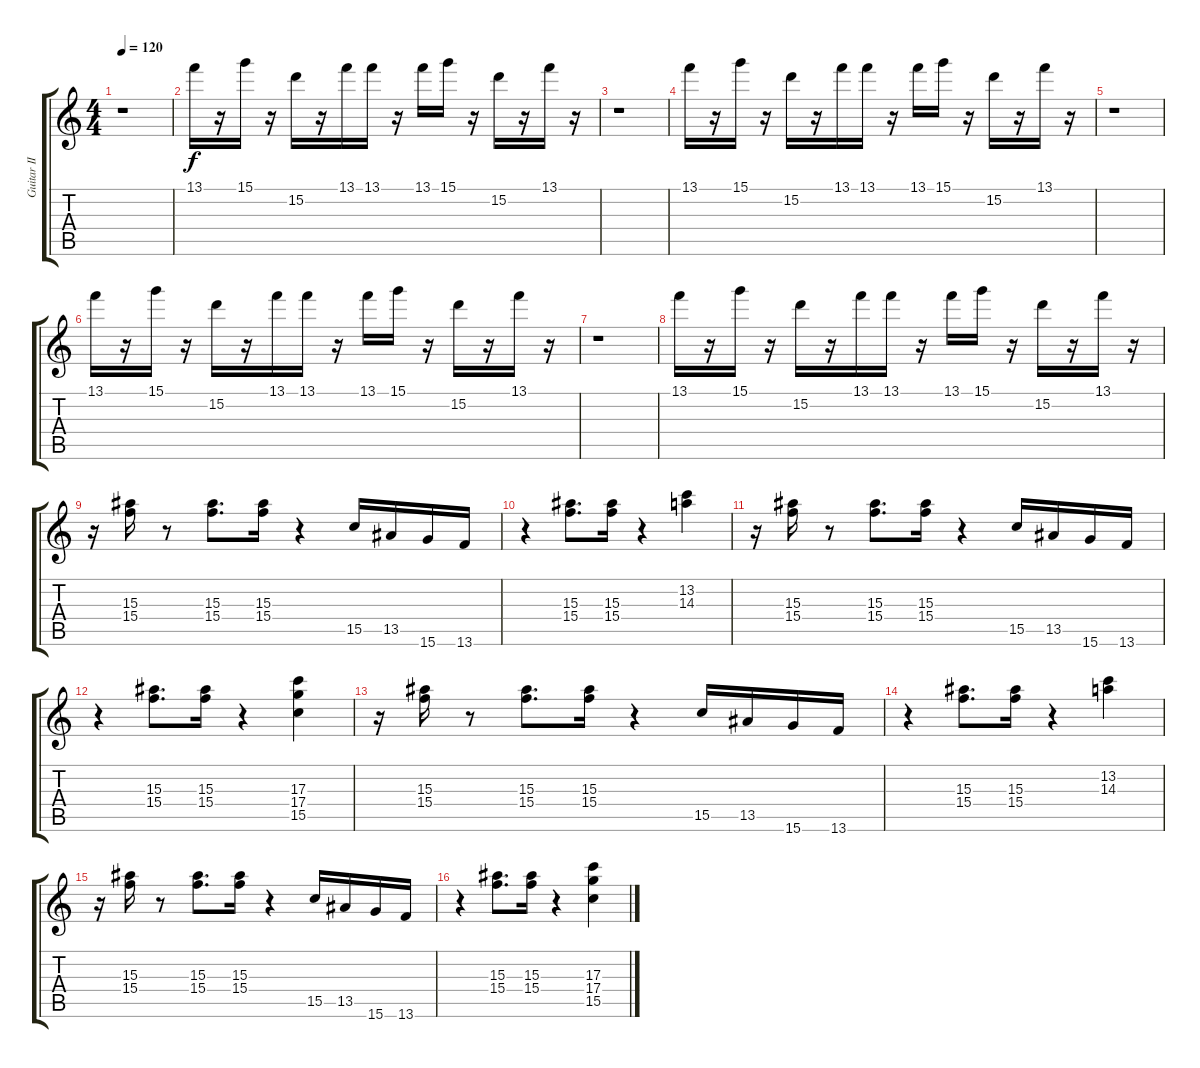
\track ("Guitar II" "Guitar II") {instrument overdrivenguitar}
\staff {score tabs}
\tuning (E4 B3 G3 D3 A2 E2) {hide}
\ts (4 4)
\tempo 120
\clef g2
\ks c
r.1{dy f} |
13.1.16 r.16 15.1.16 r.16 15.2.16 r.16 13.1.16 13.1.16 r.16 13.1.16 15.1.16 r.16 15.2.16 r.16 13.1.16 r.16 |
r.1 |
13.1.16 r.16 15.1.16 r.16 15.2.16 r.16 13.1.16 13.1.16 r.16 13.1.16 15.1.16 r.16 15.2.16 r.16 13.1.16 r.16 |
r.1 |
13.1.16 r.16 15.1.16 r.16 15.2.16 r.16 13.1.16 13.1.16 r.16 13.1.16 15.1.16 r.16 15.2.16 r.16 13.1.16 r.16 |
r.1 |
13.1.16 r.16 15.1.16 r.16 15.2.16 r.16 13.1.16 13.1.16 r.16 13.1.16 15.1.16 r.16 15.2.16 r.16 13.1.16 r.16 |
r.16 (15.3 15.4).16 r.8 (15.3 15.4).8{d} (15.3 15.4).16 r.4 15.5.16 13.5.16 15.6.16 13.6.16 |
r.4 (15.3 15.4).8{d} (15.3 15.4).16 r.4 (13.2 14.3).4 |
r.16 (15.3 15.4).16 r.8 (15.3 15.4).8{d} (15.3 15.4).16 r.4 15.5.16 13.5.16 15.6.16 13.6.16 |
r.4 (15.3 15.4).8{d} (15.3 15.4).16 r.4 (17.3 17.4 15.5).4 |
r.16 (15.3 15.4).16 r.8 (15.3 15.4).8{d} (15.3 15.4).16 r.4 15.5.16 13.5.16 15.6.16 13.6.16 |
r.4 (15.3 15.4).8{d} (15.3 15.4).16 r.4 (13.2 14.3).4 |
r.16 (15.3 15.4).16 r.8 (15.3 15.4).8{d} (15.3 15.4).16 r.4 15.5.16 13.5.16 15.6.16 13.6.16 |
r.4 (15.3 15.4).8{d} (15.3 15.4).16 r.4 (17.3 17.4 15.5).4
